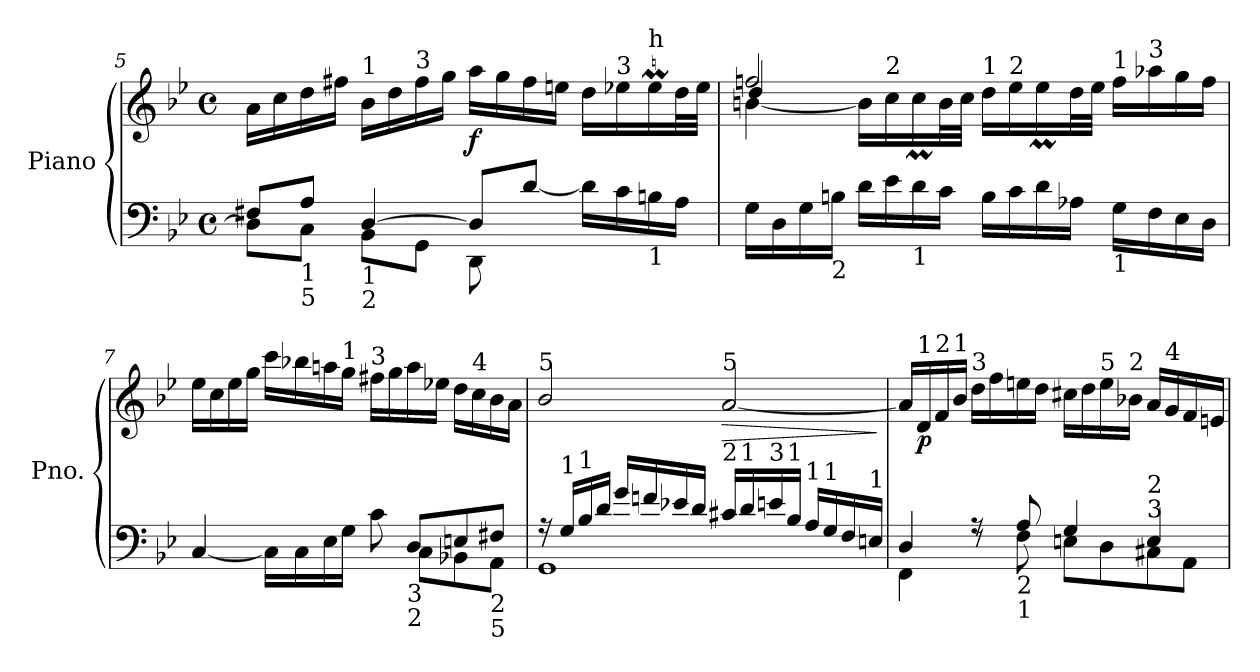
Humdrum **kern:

**kern	**kern	**dynam
*part1	*part1	*part1
*staff2	*staff1	*staff1/2
*I"Piano	*	*
*I'Pno.	*	*
!!LO:LB:g=z
*clefF4	*clefG2	*
*k[b-e-]	*k[b-e-]	*
*M4/4	*M4/4	*
*met(c)	*met(c)	*
=5	=5	=5
*^	*	*
8F#X/L	8D\L]	16a\LL	.
.	.	16cc\	.
!LO:TX:b:t=1	!	!	!
!LO:TX:b:t=5	!	!	!
8A/J	8C\J	16dd\	.
.	.	16ff#X\JJ	.
!	!	!LO:TX:a:t=1	!
!LO:TX:b:t=1	!	!	!
!LO:TX:b:t=2	!	!	!
[4D/	8BB-\L	16b-\LL	.
.	.	16dd\	.
!	!	!LO:TX:a:t=3	!
.	8GG\J	16ff#\	.
.	.	16gg\JJ	.
!	!	!	!LO:DY:b
8D/L]	8DD\	16aa\LL	f
.	.	16gg\	.
[8d\J	4.ryy	16ff#\	.
.	.	16een\JJ	.
16d\LL]	.	16dd\LL	.
!	!	!LO:TX:a:t=3	!
16c\	.	16ee-X\	.
!	!	!LO:TX:a:t=h	!
!LO:TX:b:t=1	!	!	!
16Bn\	.	16ee-M\	.
16A\JJ	.	32dd\L	.
.	.	32ee-\JJJ	.
*v	*v	*	*
=6	=6	=6
*	*^	*
*	*	*^	*
16G\LL	2ffn/	[4bn\	4dd/	.
16D\	.	.	.	.
16G\	.	.	.	.
!LO:TX:b:t=2	!	!	!	!
16Bn\JJ	.	.	.	.
16d\LL	.	16b\LL]	2.ryy	.
!	!	!LO:TX:a:t=2	!	!
16e-\	.	16cc\	.	.
!LO:TX:b:t=1	!	!	!	!
16d\	.	16ccM\	.	.
16c\JJ	.	32b\L	.	.
.	.	32cc\JJJ	.	.
!	!LO:TX:a:t=1	!	!	!
16B\LL	2ryy	16dd\LL	.	.
!	!	!LO:TX:a:t=2	!	!
16c\	.	16ee-\	.	.
16d\	.	16ee-M\	.	.
16A-X\JJ	.	32dd\L	.	.
.	.	32ee-\JJJ	.	.
!	!	!LO:TX:a:t=1	!	!
!LO:TX:b:t=1	!	!	!	!
16G\LL	.	16ff\LL	.	.
!	!	!LO:TX:a:t=3	!	!
16F\	.	16aa-X\	.	.
16E-\	.	16gg\	.	.
16D\JJ	.	16ff\JJ	.	.
*	*	*v	*v	*
!!LO:LB:g=z
=7	=7	=7	=7
*^	*	*	*
!	!	!LO:TX:a:t=2	!	!
*	*	*v	*v	*
[4C/	8ryy	16ee-\LL	.
.	.	16cc\	.
*v	*v	*	*
.	16ee-\	.
.	16gg\JJ	.
16C\LL]	16ccc\LL	.
16C\	16bb-X\	.
16E-\	16aan\	.
!	!LO:TX:a:t=1	!
16G\JJ	16gg\JJ	.
!	!LO:TX:a:t=3	!
8c\	16ff#X\LL	.
.	16gg\	.
*^	*	*
!LO:TX:b:t=3	!	!	!
!LO:TX:b:t=2	!	!	!
8D/L	8C\L	16aa\	.
.	.	16ee-X\JJ	.
8En/	8BB-X\	16dd\LL	.
!	!	!LO:TX:a:t=4	!
.	.	16cc\	.
!LO:TX:b:t=2	!	!	!
!LO:TX:b:t=5	!	!	!
8F#X/J	8AA\J	16b-\	.
.	.	16a\JJ	.
=8	=8	=8	=8
!	!	!LO:TX:a:t=5	!
16r	1GG	2b-/	.
!LO:TX:a:t=1	!	!	!
16G/LL	.	.	.
!LO:TX:a:t=1	!	!	!
16B-/	.	.	.
16d/JJ	.	.	.
16g/LL	.	.	.
16fn/	.	.	.
16e-X/	.	.	.
16d/JJ	.	.	.
!	!	!LO:TX:a:t=5	!
!LO:TX:a:t=2	!	!	!
!	!	!	!LO:HP:b
16c#X/LL	.	[2a/	>
!LO:TX:a:t=1	!	!	!
16d/	.	.	.
!LO:TX:a:t=3	!	!	!
16en/	.	.	.
!LO:TX:a:t=1	!	!	!
16B-/JJ	.	.	.
!LO:TX:a:t=1	!	!	!
16A/LL	.	.	.
!LO:TX:a:t=1	!	!	!
16G/	.	.	.
16F/	.	.	.
!LO:TX:a:t=1	!	!	!
16En/JJ	.	.	.
*v	*v	*	*
.	.	]
!!LO:LB:g=z
=9	=9	=9
*^	*	*
4D/	4FF\	16a/LL]	.
!	!	!LO:TX:a:t=1	!
!	!	!	!LO:DY:b
.	.	16d/	p
!	!	!LO:TX:a:t=2	!
.	.	16f/	.
!	!	!LO:TX:a:t=1	!
.	.	16b-/JJ	.
!	!	!LO:TX:a:t=3	!
8r	8rF	16dd\LL	.
.	.	16ff\	.
!LO:TX:b:t=2	!	!	!
!LO:TX:b:t=1	!	!	!
8A/	8F\	16een\	.
.	.	16dd\JJ	.
4G/	8En\L	16cc#X\LL	.
.	.	16dd\	.
!	!	!LO:TX:a:t=5	!
.	8D\	16ee\	.
!	!	!LO:TX:a:t=2	!
.	.	16b-X\JJ	.
!LO:TX:a:t=3	!	!	!
!LO:TX:a:t=2	!	!	!
4E/	8C#X\	16a/LL	.
!	!	!LO:TX:a:t=4	!
.	.	16g/	.
.	8AA\J	16f/	.
.	.	16en/JJ	.
*v	*v	*	*
=	=	=
*-	*-	*-
